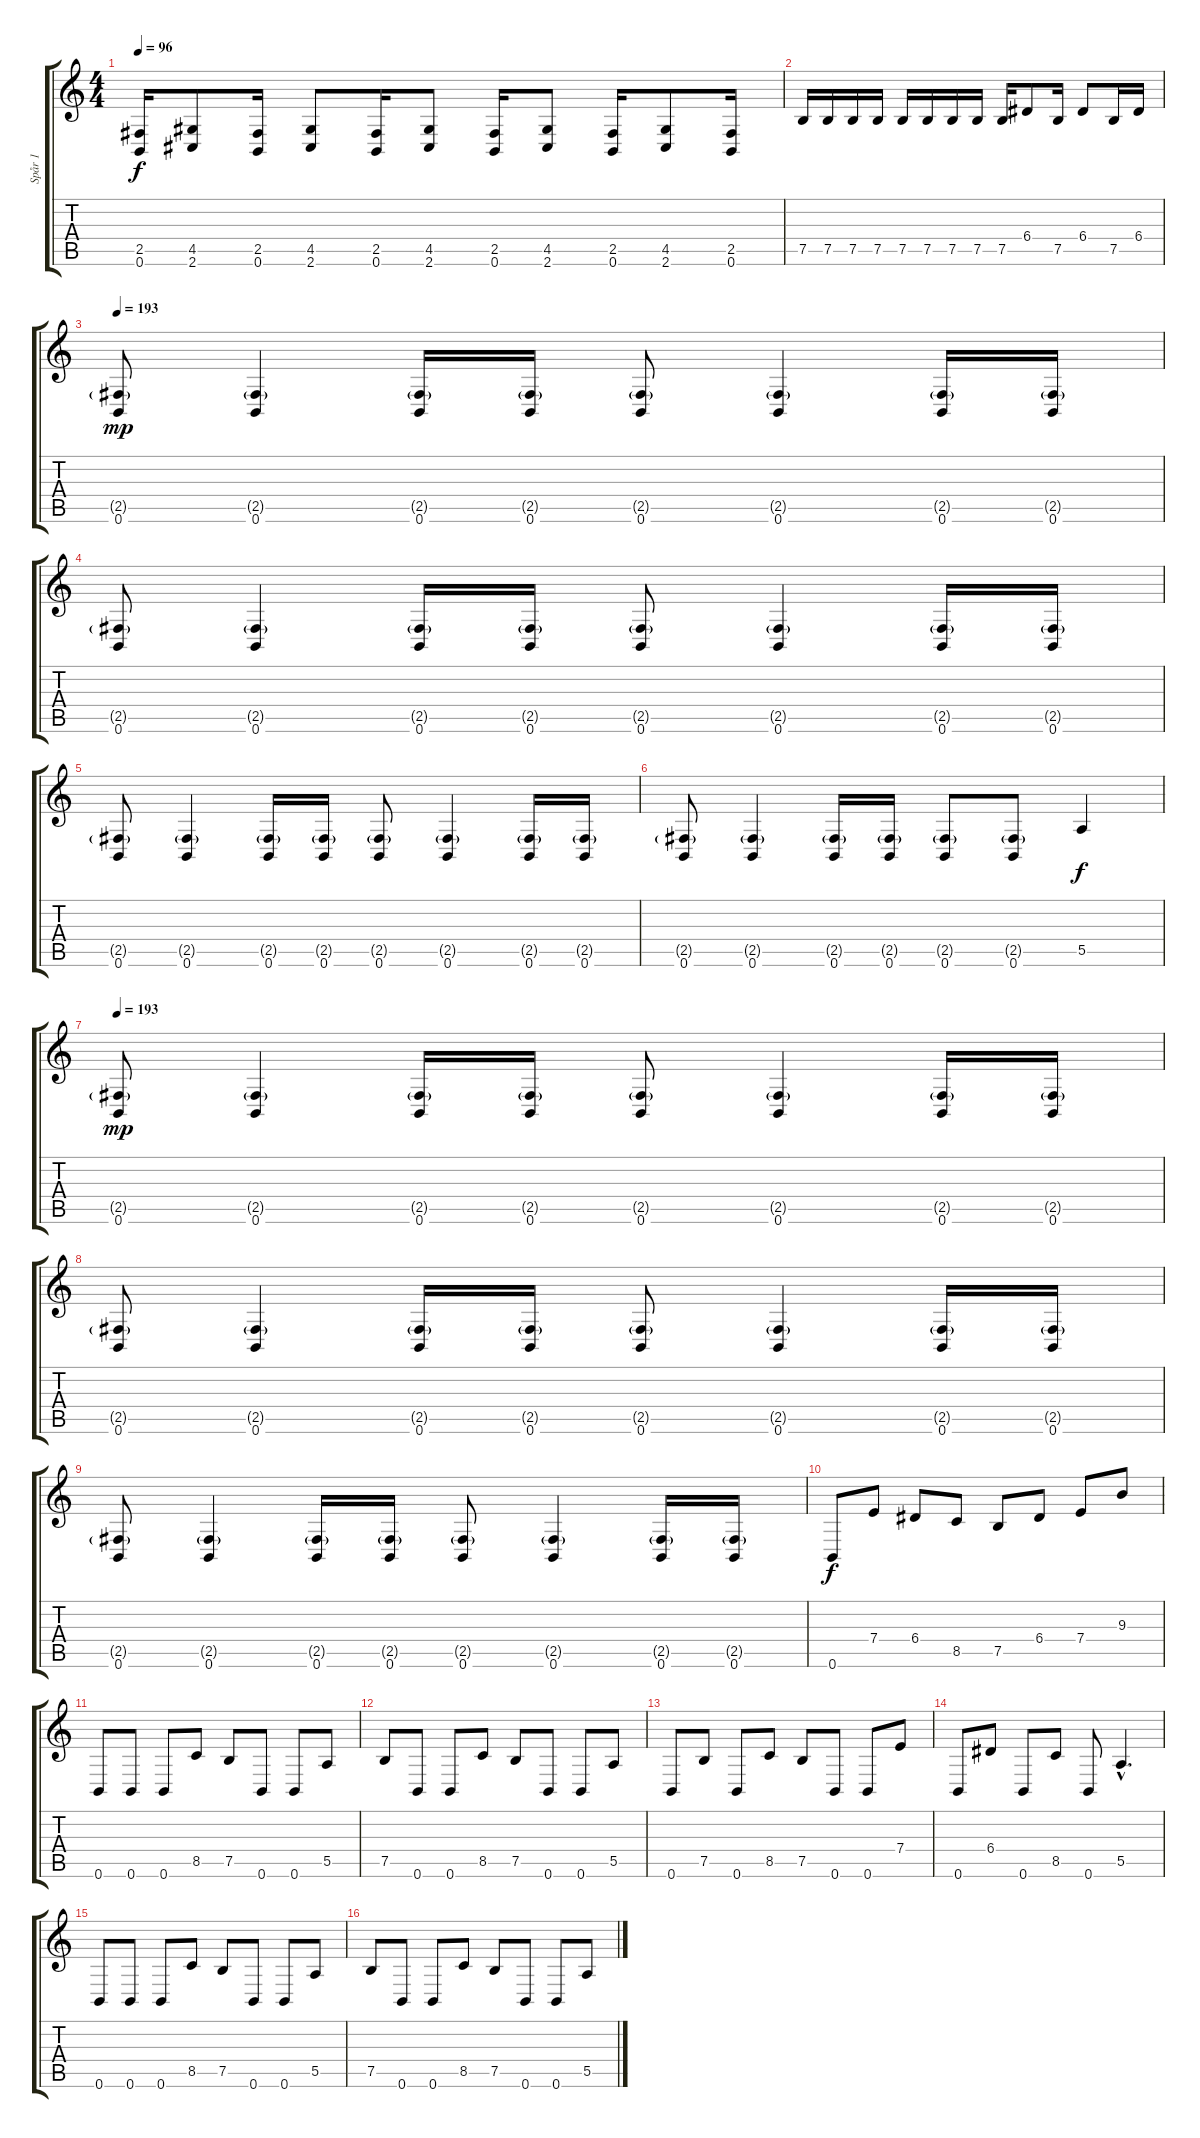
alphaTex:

\track ("Spår 1" "Spår 1") {instrument distortionguitar}
\staff {score tabs}
\tuning (B3 G3 D3 A2 E2 B1) {hide}
\ts (4 4)
\tempo 96
\clef g2
\ks c
(2.5 0.6).16{dy f} (4.5 2.6).8 (2.5 0.6).16 (4.5 2.6).8 (2.5 0.6).16 (4.5 2.6).8 (2.5 0.6).16 (4.5 2.6).8 (2.5 0.6).16 (4.5 2.6).8 (2.5 0.6).16 |
7.5.16 7.5.16 7.5.16 7.5.16 7.5.16 7.5.16 7.5.16 7.5.16 7.5.16 6.4.8 7.5.16 6.4.8 7.5.16 6.4.16 |
\tempo 193
(2.5{g} 0.6).8{dy mp} (2.5{g} 0.6).4 (2.5{g} 0.6).16 (2.5{g} 0.6).16 (2.5{g} 0.6).8 (2.5{g} 0.6).4 (2.5{g} 0.6).16 (2.5{g} 0.6).16 |
(2.5{g} 0.6).8 (2.5{g} 0.6).4 (2.5{g} 0.6).16 (2.5{g} 0.6).16 (2.5{g} 0.6).8 (2.5{g} 0.6).4 (2.5{g} 0.6).16 (2.5{g} 0.6).16 |
(2.5{g} 0.6).8 (2.5{g} 0.6).4 (2.5{g} 0.6).16 (2.5{g} 0.6).16 (2.5{g} 0.6).8 (2.5{g} 0.6).4 (2.5{g} 0.6).16 (2.5{g} 0.6).16 |
(2.5{g} 0.6).8 (2.5{g} 0.6).4 (2.5{g} 0.6).16 (2.5{g} 0.6).16 (2.5{g} 0.6).8 (2.5{g} 0.6).8 5.5.4{dy f} |
\tempo 193
(2.5{g} 0.6).8{dy mp} (2.5{g} 0.6).4 (2.5{g} 0.6).16 (2.5{g} 0.6).16 (2.5{g} 0.6).8 (2.5{g} 0.6).4 (2.5{g} 0.6).16 (2.5{g} 0.6).16 |
(2.5{g} 0.6).8 (2.5{g} 0.6).4 (2.5{g} 0.6).16 (2.5{g} 0.6).16 (2.5{g} 0.6).8 (2.5{g} 0.6).4 (2.5{g} 0.6).16 (2.5{g} 0.6).16 |
(2.5{g} 0.6).8 (2.5{g} 0.6).4 (2.5{g} 0.6).16 (2.5{g} 0.6).16 (2.5{g} 0.6).8 (2.5{g} 0.6).4 (2.5{g} 0.6).16 (2.5{g} 0.6).16 |
0.6.8{dy f} 7.4.8 6.4.8 8.5.8 7.5.8 6.4.8 7.4.8 9.3.8 |
0.6.8 0.6.8 0.6.8 8.5.8 7.5.8 0.6.8 0.6.8 5.5.8 |
7.5.8 0.6.8 0.6.8 8.5.8 7.5.8 0.6.8 0.6.8 5.5.8 |
0.6.8 7.5.8 0.6.8 8.5.8 7.5.8 0.6.8 0.6.8 7.4.8 |
0.6.8 6.4.8 0.6.8 8.5.8 0.6.8 5.5{hac}.4{d} |
0.6.8 0.6.8 0.6.8 8.5.8 7.5.8 0.6.8 0.6.8 5.5.8 |
7.5.8 0.6.8 0.6.8 8.5.8 7.5.8 0.6.8 0.6.8 5.5.8
